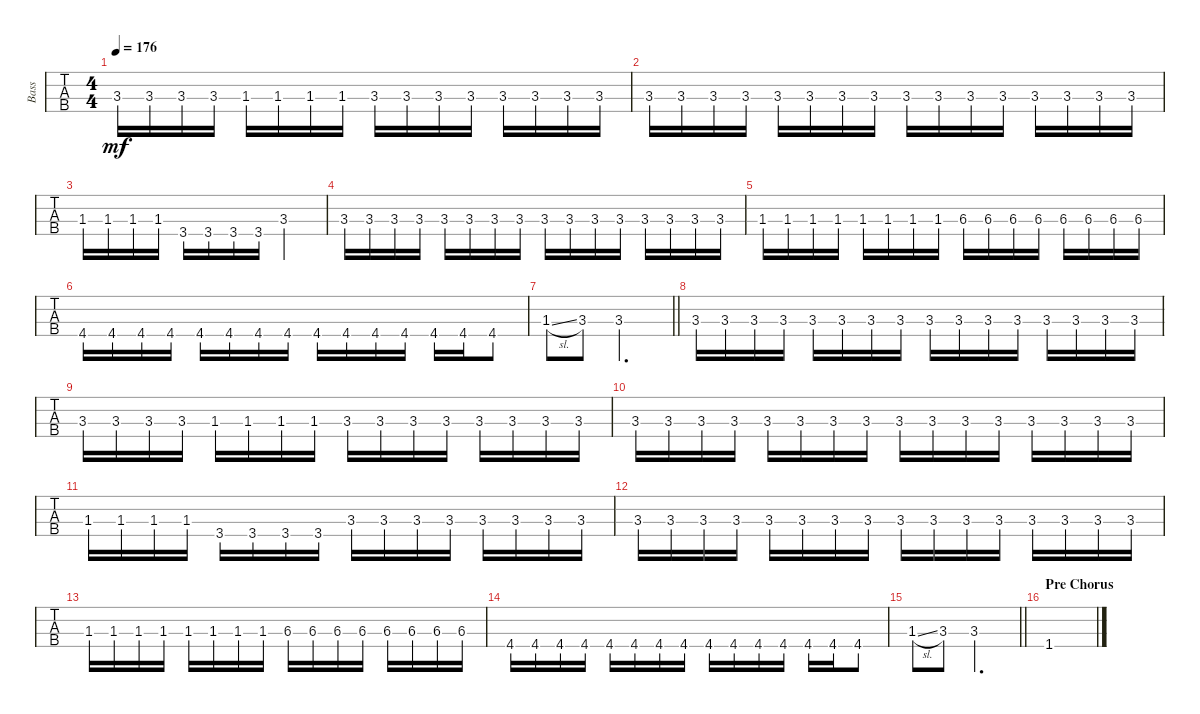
\track ("Bass" "Bass") {instrument electricbassfinger}
\staff {tabs}
\tuning (G2 D2 A1 E1) {hide}
\ts (4 4)
\tempo 176
\clef f4
\ks cminor
3.3.16{dy mf} 3.3.16 3.3.16 3.3.16 1.3.16 1.3.16 1.3.16 1.3.16 3.3.16 3.3.16 3.3.16 3.3.16 3.3.16 3.3.16 3.3.16 3.3.16 |
3.3.16 3.3.16 3.3.16 3.3.16 3.3.16 3.3.16 3.3.16 3.3.16 3.3.16 3.3.16 3.3.16 3.3.16 3.3.16 3.3.16 3.3.16 3.3.16 |
1.3.16 1.3.16 1.3.16 1.3.16 3.4.16 3.4.16 3.4.16 3.4.16 3.3.2 |
3.3.16 3.3.16 3.3.16 3.3.16 3.3.16 3.3.16 3.3.16 3.3.16 3.3.16 3.3.16 3.3.16 3.3.16 3.3.16 3.3.16 3.3.16 3.3.16 |
1.3.16 1.3.16 1.3.16 1.3.16 1.3.16 1.3.16 1.3.16 1.3.16 6.3.16 6.3.16 6.3.16 6.3.16 6.3.16 6.3.16 6.3.16 6.3.16 |
4.4.16 4.4.16 4.4.16 4.4.16 4.4.16 4.4.16 4.4.16 4.4.16 4.4.16 4.4.16 4.4.16 4.4.16 4.4.16 4.4.16 4.4.8 |
\barLineRight lightlight
1.3{sl}.8 3.3.8 3.3.2{d} |
\section ("" "")
3.3.16 3.3.16 3.3.16 3.3.16 3.3.16 3.3.16 3.3.16 3.3.16 3.3.16 3.3.16 3.3.16 3.3.16 3.3.16 3.3.16 3.3.16 3.3.16 |
3.3.16 3.3.16 3.3.16 3.3.16 1.3.16 1.3.16 1.3.16 1.3.16 3.3.16 3.3.16 3.3.16 3.3.16 3.3.16 3.3.16 3.3.16 3.3.16 |
3.3.16 3.3.16 3.3.16 3.3.16 3.3.16 3.3.16 3.3.16 3.3.16 3.3.16 3.3.16 3.3.16 3.3.16 3.3.16 3.3.16 3.3.16 3.3.16 |
1.3.16 1.3.16 1.3.16 1.3.16 3.4.16 3.4.16 3.4.16 3.4.16 3.3.16 3.3.16 3.3.16 3.3.16 3.3.16 3.3.16 3.3.16 3.3.16 |
3.3.16 3.3.16 3.3.16 3.3.16 3.3.16 3.3.16 3.3.16 3.3.16 3.3.16 3.3.16 3.3.16 3.3.16 3.3.16 3.3.16 3.3.16 3.3.16 |
1.3.16 1.3.16 1.3.16 1.3.16 1.3.16 1.3.16 1.3.16 1.3.16 6.3.16 6.3.16 6.3.16 6.3.16 6.3.16 6.3.16 6.3.16 6.3.16 |
4.4.16 4.4.16 4.4.16 4.4.16 4.4.16 4.4.16 4.4.16 4.4.16 4.4.16 4.4.16 4.4.16 4.4.16 4.4.16 4.4.16 4.4.8 |
\barLineRight lightlight
1.3{sl}.8 3.3.8 3.3.2{d} |
\section ("" "Pre Chorus")
1.4.1
